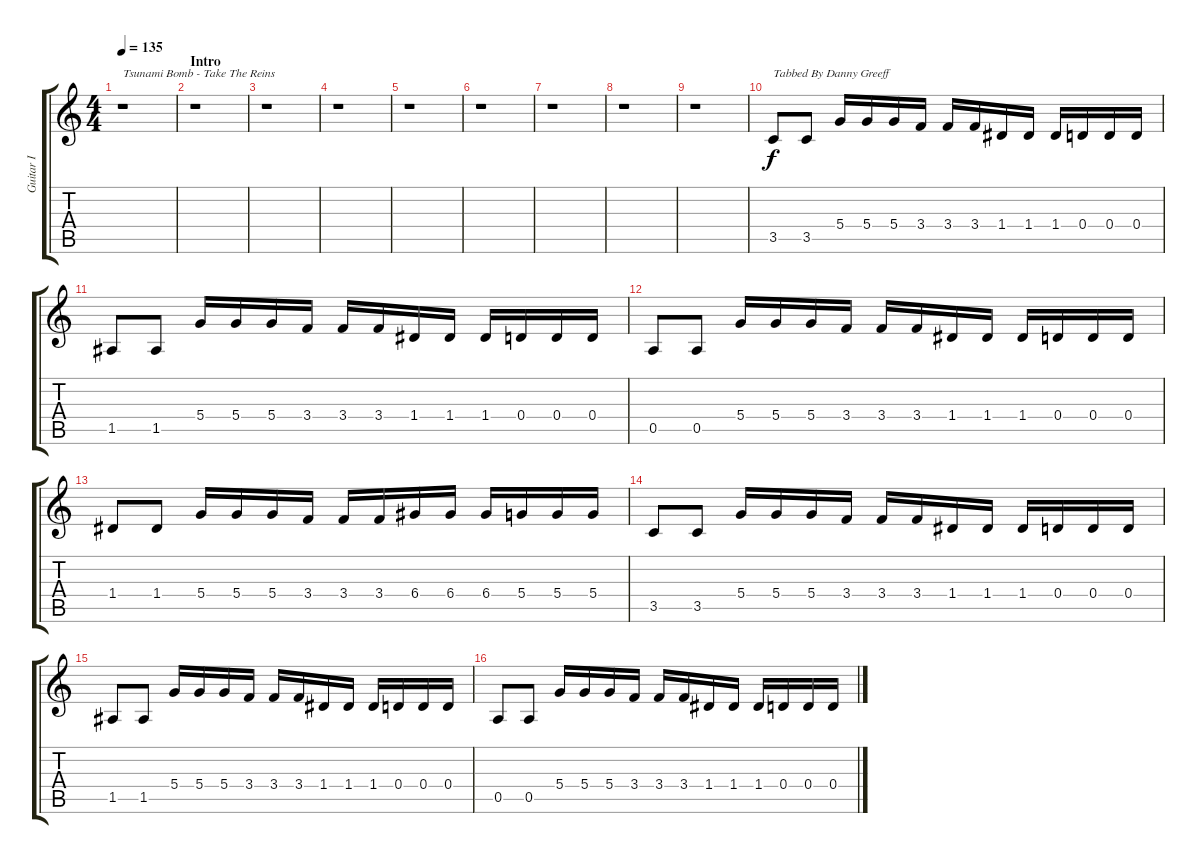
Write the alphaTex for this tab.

\track ("Guitar I" "Guitar I") {instrument distortionguitar}
\staff {score tabs}
\tuning (E4 B3 G3 D3 A2 E2) {hide}
\ts (4 4)
\tempo 135
\clef g2
\ks c
r.1{txt "Tsunami Bomb - Take The Reins" dy f instrument distortionguitar} |
\section ("" "Intro")
r.1 |
r.1 |
r.1 |
r.1 |
r.1 |
r.1 |
r.1 |
r.1 |
3.5.8{txt "Tabbed By Danny Greeff"} 3.5.8 5.4.16 5.4.16 5.4.16 3.4.16 3.4.16 3.4.16 1.4.16 1.4.16 1.4.16 0.4.16 0.4.16 0.4.16 |
1.5.8 1.5.8 5.4.16 5.4.16 5.4.16 3.4.16 3.4.16 3.4.16 1.4.16 1.4.16 1.4.16 0.4.16 0.4.16 0.4.16 |
0.5.8 0.5.8 5.4.16 5.4.16 5.4.16 3.4.16 3.4.16 3.4.16 1.4.16 1.4.16 1.4.16 0.4.16 0.4.16 0.4.16 |
1.4.8 1.4.8 5.4.16 5.4.16 5.4.16 3.4.16 3.4.16 3.4.16 6.4.16 6.4.16 6.4.16 5.4.16 5.4.16 5.4.16 |
3.5.8 3.5.8 5.4.16 5.4.16 5.4.16 3.4.16 3.4.16 3.4.16 1.4.16 1.4.16 1.4.16 0.4.16 0.4.16 0.4.16 |
1.5.8 1.5.8 5.4.16 5.4.16 5.4.16 3.4.16 3.4.16 3.4.16 1.4.16 1.4.16 1.4.16 0.4.16 0.4.16 0.4.16 |
0.5.8 0.5.8 5.4.16 5.4.16 5.4.16 3.4.16 3.4.16 3.4.16 1.4.16 1.4.16 1.4.16 0.4.16 0.4.16 0.4.16
